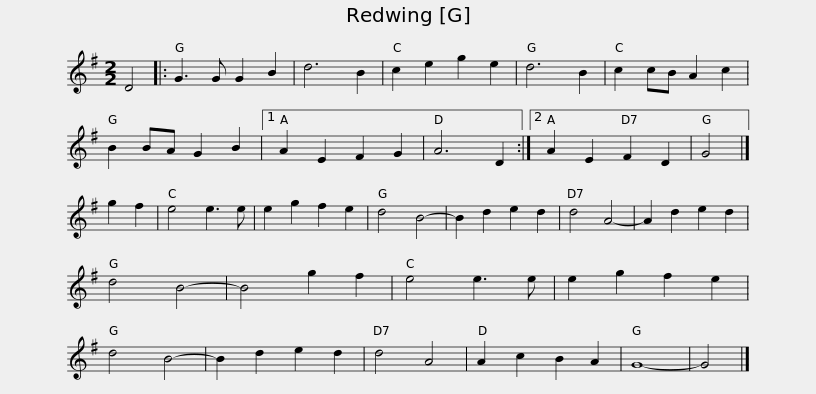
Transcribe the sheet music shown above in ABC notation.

X:1
L:1/8
M:2/2
I:linebreak $
K:G
V:1 treble
V:1
 D4 |: G3 G G2 B2 | d6 B2 | c2 e2 g2 e2 | d6 B2 | %5
 c2 cB A2 c2 | B2 BA G2 B2 |1 A2 E2 F2 G2 | A6 D2 :|2 A2 E2 F2 D2 | %10
 G4 |]$ g2 f2 | e4 e3 e | e2 g2 f2 e2 | d4 B4- | %15
 B2 d2 e2 d2 | d4 A4- | A2 d2 e2 d2 | d4 B4- | B4 g2 f2 | %20
 e4 e3 e | e2 g2 f2 e2 | d4 B4- |$ B2 d2 e2 d2 | d4 A4 | %25
 A2 c2 B2 A2 | G8- | G4 |] %28
